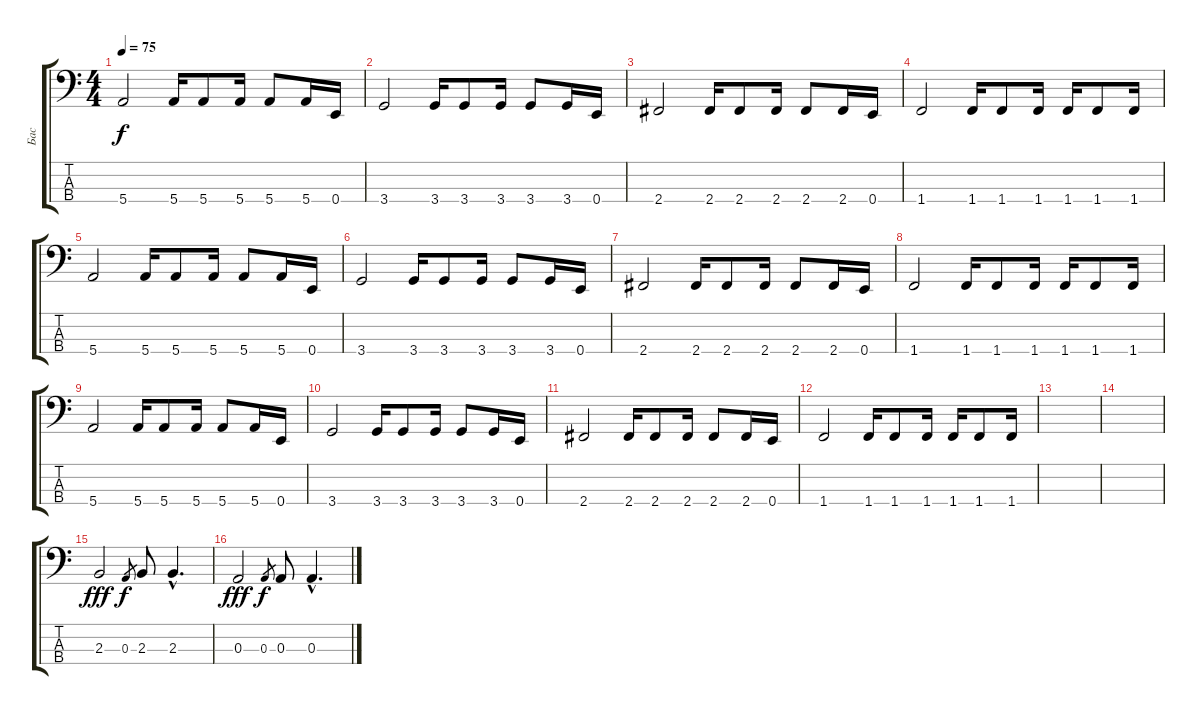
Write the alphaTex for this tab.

\track ("Бас" "Бас") {instrument electricbassfinger}
\staff {score tabs}
\tuning (G2 D2 A1 E1) {hide}
\ts (4 4)
\tempo 75
\clef f4
\ks c
5.4.2{dy f} 5.4.16 5.4.8 5.4.16 5.4.8 5.4.16 0.4.16 |
3.4.2 3.4.16 3.4.8 3.4.16 3.4.8 3.4.16 0.4.16 |
2.4.2 2.4.16 2.4.8 2.4.16 2.4.8 2.4.16 0.4.16 |
1.4.2 1.4.16 1.4.8 1.4.16 1.4.16 1.4.8 1.4.16 |
5.4.2 5.4.16 5.4.8 5.4.16 5.4.8 5.4.16 0.4.16 |
3.4.2 3.4.16 3.4.8 3.4.16 3.4.8 3.4.16 0.4.16 |
2.4.2 2.4.16 2.4.8 2.4.16 2.4.8 2.4.16 0.4.16 |
1.4.2 1.4.16 1.4.8 1.4.16 1.4.16 1.4.8 1.4.16 |
5.4.2 5.4.16 5.4.8 5.4.16 5.4.8 5.4.16 0.4.16 |
3.4.2 3.4.16 3.4.8 3.4.16 3.4.8 3.4.16 0.4.16 |
2.4.2 2.4.16 2.4.8 2.4.16 2.4.8 2.4.16 0.4.16 |
1.4.2 1.4.16 1.4.8 1.4.16 1.4.16 1.4.8 1.4.16 |
|
|
2.3.2{dy fff} 0.3.8{gr dy f} 2.3.8 2.3{hac}.4{d} |
0.3.2{dy fff} 0.3.8{gr dy f} 0.3.8 0.3{hac}.4{d}
